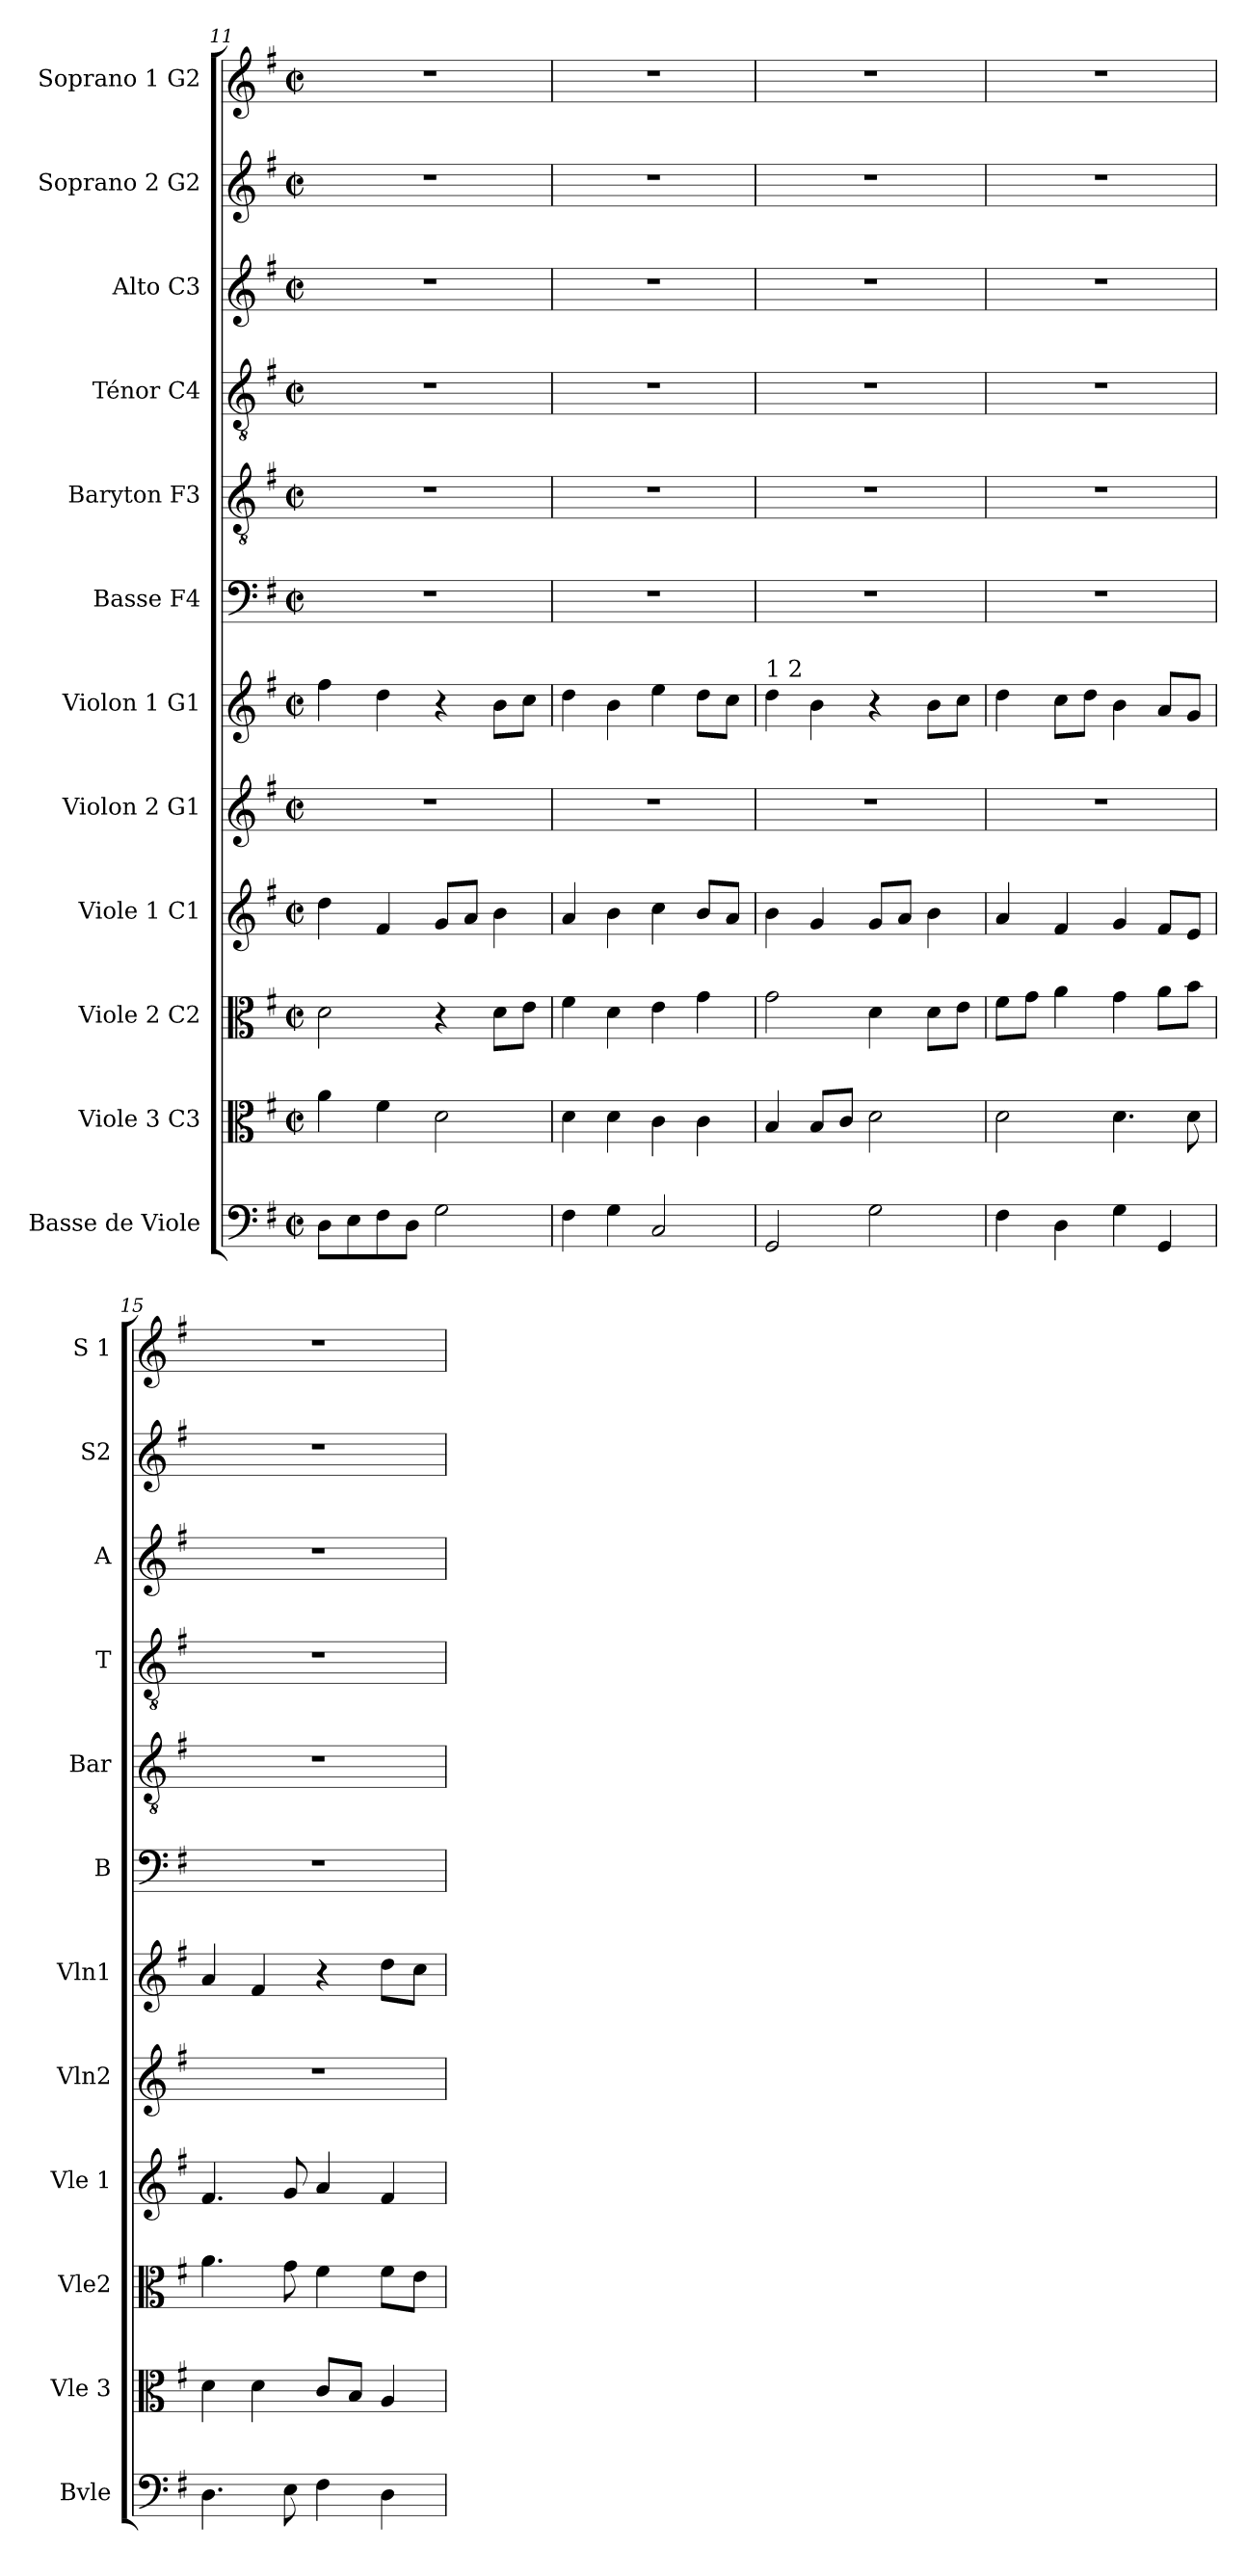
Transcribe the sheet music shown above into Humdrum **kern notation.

**kern	**kern	**kern	**kern	**kern	**kern	**kern	**kern	**kern	**kern	**kern	**kern
*part12	*part11	*part10	*part9	*part8	*part7	*part6	*part5	*part4	*part3	*part2	*part1
*staff12	*staff11	*staff10	*staff9	*staff8	*staff7	*staff6	*staff5	*staff4	*staff3	*staff2	*staff1
*I"Basse de Viole	*I"Viole 3 C3	*I"Viole 2 C2	*I"Viole 1 C1	*I"Violon 2 G1	*I"Violon 1 G1	*I"Basse F4	*I"Baryton F3	*I"Ténor C4	*I"Alto C3	*I"Soprano 2 G2	*I"Soprano 1 G2
*I'Bvle	*I'Vle 3	*I'Vle2	*I'Vle 1	*I'Vln2	*I'Vln1	*I'B	*I'Bar	*I'T	*I'A	*I'S2	*I'S 1
*clefF4	*clefC3	*clefC3	*clefG2	*clefG2	*clefG2	*clefF4	*clefGv2	*clefGv2	*clefG2	*clefG2	*clefG2
*ITrd7c12	*	*	*	*	*	*	*	*	*	*	*
*k[f#]	*k[f#]	*k[f#]	*k[f#]	*k[f#]	*k[f#]	*k[f#]	*k[f#]	*k[f#]	*k[f#]	*k[f#]	*k[f#]
*G:	*G:	*G:	*G:	*G:	*G:	*G:	*G:	*G:	*G:	*G:	*G:
*M2/2	*M2/2	*M2/2	*M2/2	*M2/2	*M2/2	*M2/2	*M2/2	*M2/2	*M2/2	*M2/2	*M2/2
*met(c|)	*met(c|)	*met(c|)	*met(c|)	*met(c|)	*met(c|)	*met(c|)	*met(c|)	*met(c|)	*met(c|)	*met(c|)	*met(c|)
=11	=11	=11	=11	=11	=11	=11	=11	=11	=11	=11	=11
8DD\L	4a\	2d\	4dd\	1r	4ff#\	1r	1r	1r	1r	1r	1r
8EE\	.	.	.	.	.	.	.	.	.	.	.
8FF#\	4f#\	.	4f#/	.	4dd\	.	.	.	.	.	.
8DD\J	.	.	.	.	.	.	.	.	.	.	.
2GG\	2d\	4r	8g/L	.	4r	.	.	.	.	.	.
.	.	.	8a/J	.	.	.	.	.	.	.	.
.	.	8d\L	4b\	.	8b\L	.	.	.	.	.	.
.	.	8e\J	.	.	8cc\J	.	.	.	.	.	.
=12	=12	=12	=12	=12	=12	=12	=12	=12	=12	=12	=12
4FF#\	4d\	4f#\	4a/	1r	4dd\	1r	1r	1r	1r	1r	1r
4GG\	4d\	4d\	4b\	.	4b\	.	.	.	.	.	.
2CC/	4c\	4e\	4cc\	.	4ee\	.	.	.	.	.	.
.	4c\	4g\	8b/L	.	8dd\L	.	.	.	.	.	.
.	.	.	8a/J	.	8cc\J	.	.	.	.	.	.
!!LO:LB:g=z
=13	=13	=13	=13	=13	=13	=13	=13	=13	=13	=13	=13
!	!	!	!	!	!LO:TX:a:t=1 2	!	!	!	!	!	!
2GGG/	4B/	2g\	4b\	1r	4dd\	1r	1r	1r	1r	1r	1r
.	8B/L	.	4g/	.	4b\	.	.	.	.	.	.
.	8c/J	.	.	.	.	.	.	.	.	.	.
2GG\	2d\	4d\	8g/L	.	4r	.	.	.	.	.	.
.	.	.	8a/J	.	.	.	.	.	.	.	.
.	.	8d\L	4b\	.	8b\L	.	.	.	.	.	.
.	.	8e\J	.	.	8cc\J	.	.	.	.	.	.
=14	=14	=14	=14	=14	=14	=14	=14	=14	=14	=14	=14
4FF#\	2d\	8f#\L	4a/	1r	4dd\	1r	1r	1r	1r	1r	1r
.	.	8g\J	.	.	.	.	.	.	.	.	.
4DD\	.	4a\	4f#/	.	8cc\L	.	.	.	.	.	.
.	.	.	.	.	8dd\J	.	.	.	.	.	.
4GG\	4.d\	4g\	4g/	.	4b\	.	.	.	.	.	.
4GGG/	.	8a\L	8f#/L	.	8a/L	.	.	.	.	.	.
.	8d\	8b\J	8e/J	.	8g/J	.	.	.	.	.	.
=15	=15	=15	=15	=15	=15	=15	=15	=15	=15	=15	=15
4.DD\	4d\	4.a\	4.f#/	1r	4a/	1r	1r	1r	1r	1r	1r
.	4d\	.	.	.	4f#/	.	.	.	.	.	.
8EE\	.	8g\	8g/	.	.	.	.	.	.	.	.
4FF#\	8c/L	4f#\	4a/	.	4r	.	.	.	.	.	.
.	8B/J	.	.	.	.	.	.	.	.	.	.
4DD\	4A/	8f#\L	4f#/	.	8dd\L	.	.	.	.	.	.
.	.	8e\J	.	.	8cc\J	.	.	.	.	.	.
=	=	=	=	=	=	=	=	=	=	=	=
*-	*-	*-	*-	*-	*-	*-	*-	*-	*-	*-	*-
